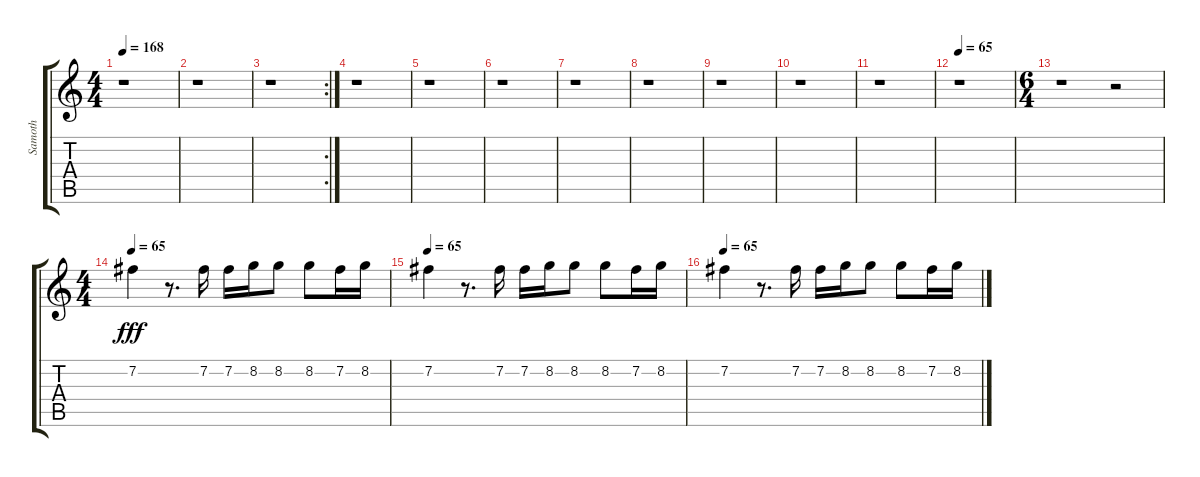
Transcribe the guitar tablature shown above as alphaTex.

\track ("Samoth" "Samoth") {instrument distortionguitar}
\staff {score tabs}
\tuning (E4 B3 G3 D3 A2 E2) {hide}
\ts (4 4)
\tempo 168
\clef g2
\ks c
r.1{dy fff} |
r.1 |
\rc 2
r.1 |
r.1 |
r.1 |
r.1 |
r.1 |
r.1 |
r.1 |
r.1 |
r.1 |
\tempo 65
r.1 |
\ts (6 4)
r.1 r.2 |
\ts (4 4)
\tempo 65
7.2.4 r.8{d} 7.2.16 7.2.16 8.2.16 8.2.8 8.2.8 7.2.16 8.2.16 |
\tempo 65
7.2.4 r.8{d} 7.2.16 7.2.16 8.2.16 8.2.8 8.2.8 7.2.16 8.2.16 |
\tempo 65
7.2.4 r.8{d} 7.2.16 7.2.16 8.2.16 8.2.8 8.2.8 7.2.16 8.2.16
